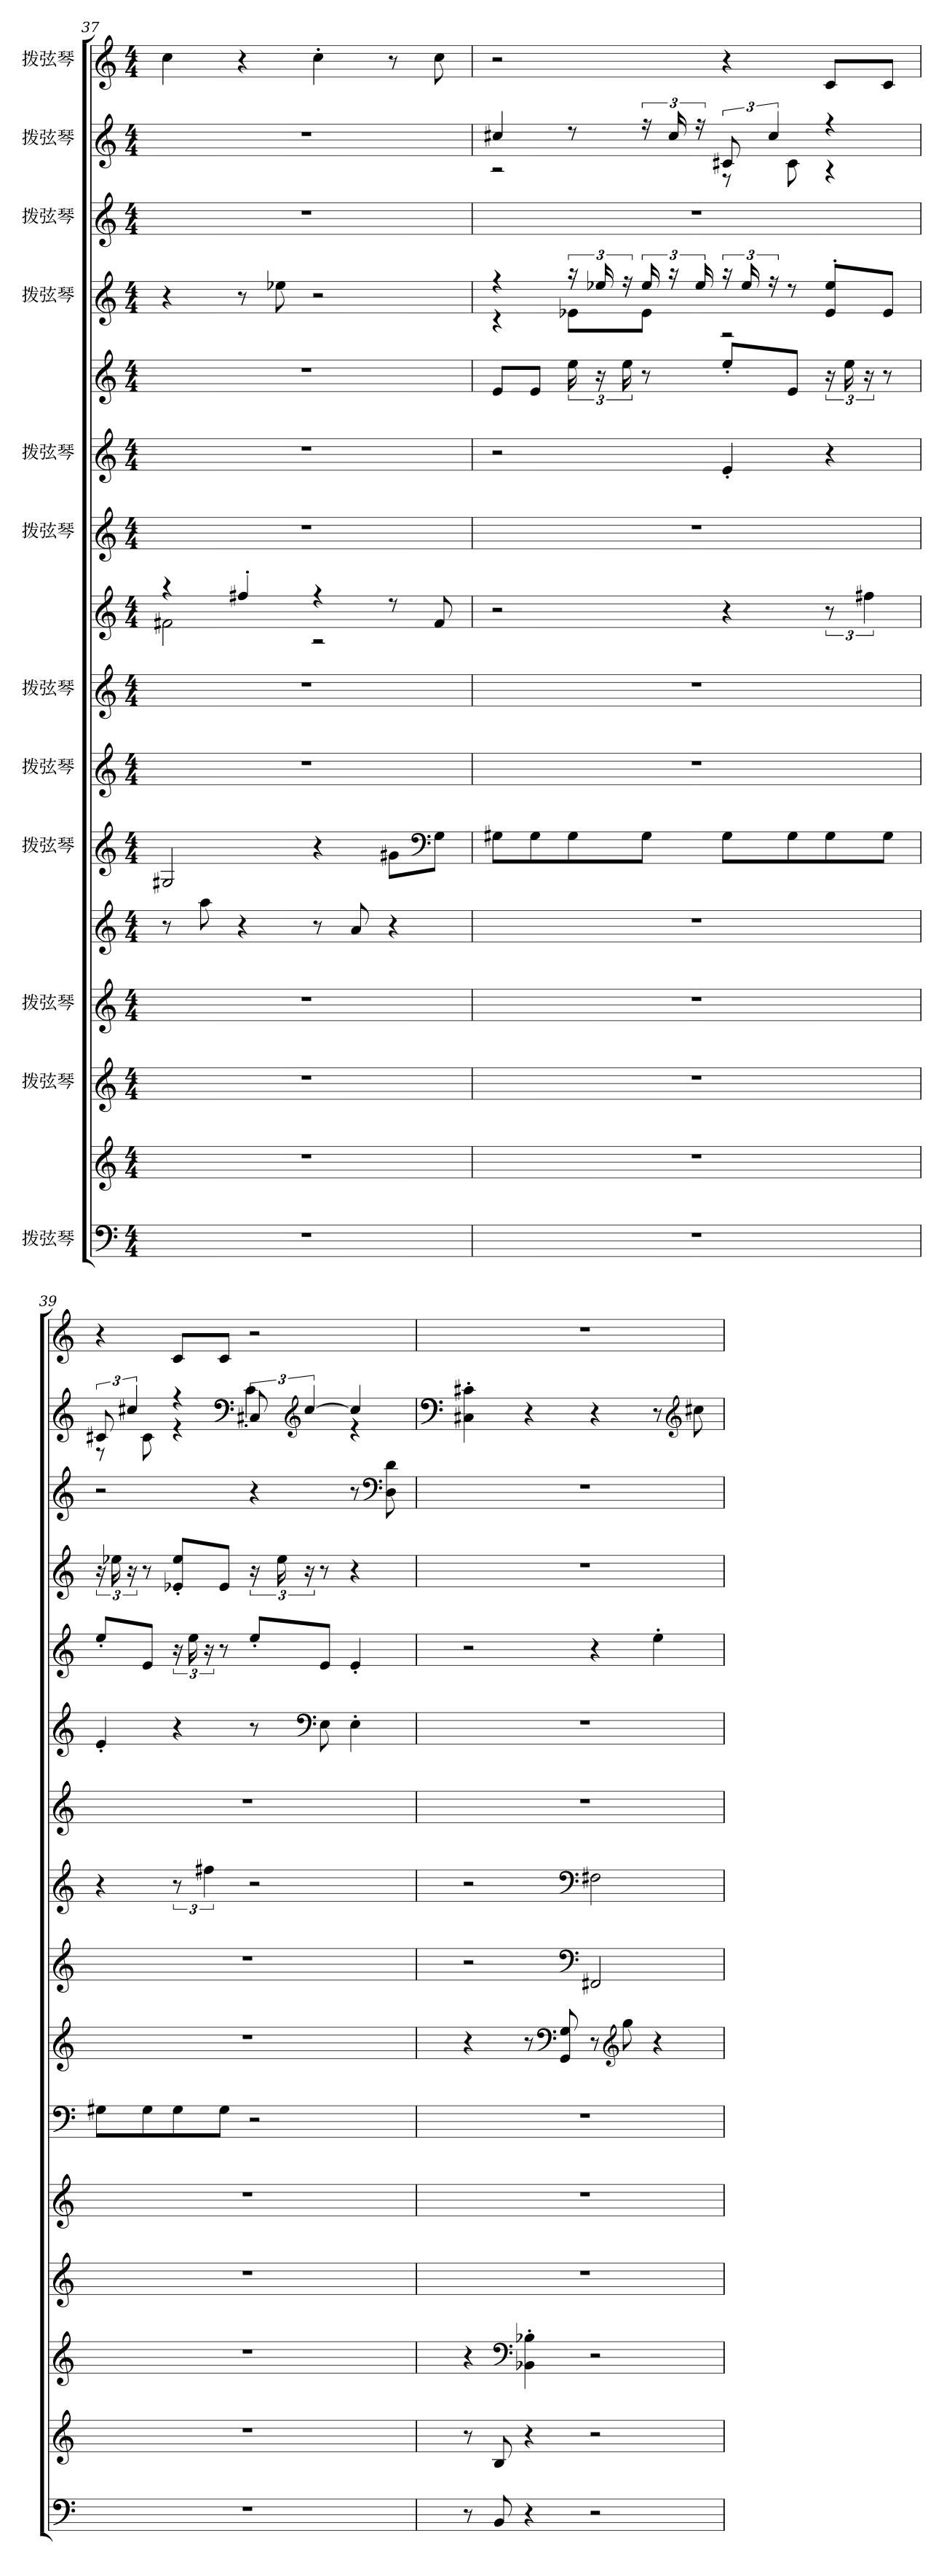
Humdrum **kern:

**kern	**kern	**kern	**kern	**kern	**kern	**kern	**kern	**kern	**kern	**kern	**kern	**kern	**kern	**kern	**kern
*part12	*part12	*part11	*part10	*part10	*part9	*part8	*part7	*part7	*part6	*part5	*part5	*part4	*part3	*part2	*part1
*staff16	*staff15	*staff14	*staff13	*staff12	*staff11	*staff10	*staff9	*staff8	*staff7	*staff6	*staff5	*staff4	*staff3	*staff2	*staff1
*I"拨弦琴	*	*I"拨弦琴	*I"拨弦琴	*	*I"拨弦琴	*I"拨弦琴	*I"拨弦琴	*	*I"拨弦琴	*I"拨弦琴	*	*I"拨弦琴	*I"拨弦琴	*I"拨弦琴	*I"拨弦琴
*clefF4	*clefG2	*clefG2	*clefG2	*clefG2	*clefG2	*clefG2	*clefG2	*clefG2	*clefG2	*clefG2	*clefG2	*clefG2	*clefG2	*clefG2	*clefG2
*k[]	*k[]	*k[]	*k[]	*k[]	*k[]	*k[]	*k[]	*k[]	*k[]	*k[]	*k[]	*k[]	*k[]	*k[]	*k[]
*M4/4	*M4/4	*M4/4	*M4/4	*M4/4	*M4/4	*M4/4	*M4/4	*M4/4	*M4/4	*M4/4	*M4/4	*M4/4	*M4/4	*M4/4	*M4/4
=37	=37	=37	=37	=37	=37	=37	=37	=37	=37	=37	=37	=37	=37	=37	=37
*	*	*	*	*	*	*	*	*^	*	*	*	*	*	*	*
1r	1r	1r	1r	8r	2G#X/	1r	1r	4r	2f#X\	1r	1r	1r	4r	1r	1r	4cc\
.	.	.	.	8aa\	.	.	.	.	.	.	.	.	.	.	.	.
.	.	.	.	4r	.	.	.	4ff#X'/	.	.	.	.	8r	.	.	4r
.	.	.	.	.	.	.	.	.	.	.	.	.	8ee-X\	.	.	.
.	.	.	.	8r	4r	.	.	4r	2r	.	.	.	2r	.	.	4cc'\
.	.	.	.	8a/	.	.	.	.	.	.	.	.	.	.	.	.
.	.	.	.	4r	8g#X\L	.	.	8r	.	.	.	.	.	.	.	8r
*	*	*	*	*	*clefF4	*	*	*	*	*	*	*	*	*	*	*
.	.	.	.	.	8G#\J	.	.	8f#/	.	.	.	.	.	.	.	8cc\
*	*	*	*	*	*	*	*	*v	*v	*	*	*	*	*	*	*
!!LO:PB:g=z
=38	=38	=38	=38	=38	=38	=38	=38	=38	=38	=38	=38	=38	=38	=38	=38
*	*	*	*	*	*	*	*	*	*	*	*	*^	*	*^	*
1r	1r	1r	1r	1r	8G#X\L	1r	1r	2r	1r	2r	8e/L	4r	4r	1r	4cc#X/	2r	2r
.	.	.	.	.	8G#\	.	.	.	.	.	8e/J	.	.	.	.	.	.
.	.	.	.	.	8G#\	.	.	.	.	.	24ee\	24r	8e-X\L	.	8r	.	.
.	.	.	.	.	.	.	.	.	.	.	24r	24ee-X/	.	.	.	.	.
.	.	.	.	.	.	.	.	.	.	.	24ee\	24r	.	.	.	.	.
.	.	.	.	.	8G#\J	.	.	.	.	.	8r	24ee-/	8e-\J	.	24r	.	.
.	.	.	.	.	.	.	.	.	.	.	.	24r	.	.	24cc#/	.	.
.	.	.	.	.	.	.	.	.	.	.	.	24ee-/	.	.	24r	.	.
.	.	.	.	.	8G#\L	.	.	4r	.	4e'/	8ee'/L	24r	2r	.	12c#X/	8r	4r
.	.	.	.	.	.	.	.	.	.	.	.	24ee-/	.	.	.	.	.
.	.	.	.	.	.	.	.	.	.	.	.	24r	.	.	6cc#/	.	.
.	.	.	.	.	8G#\	.	.	.	.	.	8e/J	8r	.	.	.	8c#\	.
.	.	.	.	.	8G#\	.	.	12r	.	4r	24r	8e-/' 8ee-/'L	.	.	4r	4r	8c/L
.	.	.	.	.	.	.	.	.	.	.	24ee\	.	.	.	.	.	.
.	.	.	.	.	.	.	.	6ff#X\	.	.	24r	.	.	.	.	.	.
.	.	.	.	.	8G#\J	.	.	.	.	.	8r	8e-/J	.	.	.	.	8c/J
*	*	*	*	*	*	*	*	*	*	*	*	*v	*v	*	*	*	*
=39	=39	=39	=39	=39	=39	=39	=39	=39	=39	=39	=39	=39	=39	=39	=39	=39
1r	1r	1r	1r	1r	8G#X\L	1r	1r	4r	1r	4e'/	8ee'/L	24r	2r	12c#X/	8r	4r
.	.	.	.	.	.	.	.	.	.	.	.	24ee-X\	.	.	.	.
.	.	.	.	.	.	.	.	.	.	.	.	24r	.	6cc#X/	.	.
.	.	.	.	.	8G#\	.	.	.	.	.	8e/J	8r	.	.	8c#\	.
.	.	.	.	.	8G#\	.	.	12r	.	4r	24r	8e-X/' 8ee-/'L	.	4r	4r	8c/L
.	.	.	.	.	.	.	.	.	.	.	24ee\	.	.	.	.	.
.	.	.	.	.	.	.	.	6ff#X\	.	.	24r	.	.	.	.	.
.	.	.	.	.	8G#\J	.	.	.	.	.	8r	8e-/J	.	.	.	8c/J
*	*	*	*	*	*	*	*	*	*	*	*	*	*	*clefF4	*	*
.	.	.	.	.	2r	.	.	2r	.	8r	8ee'/L	24r	4r	12C#X/	4c#'\	2r
.	.	.	.	.	.	.	.	.	.	.	.	24ee-\	.	.	.	.
*	*	*	*	*	*	*	*	*	*	*	*	*	*	*clefG2	*	*
.	.	.	.	.	.	.	.	.	.	.	.	24r	.	[6cc#/	.	.
*	*	*	*	*	*	*	*	*	*	*clefF4	*	*	*	*	*	*
.	.	.	.	.	.	.	.	.	.	8E\	8e/J	8r	.	.	.	.
.	.	.	.	.	.	.	.	.	.	4E'\	4e'/	4r	8r	4cc#/]	4r	.
*	*	*	*	*	*	*	*	*	*	*	*	*	*clefF4	*	*	*
.	.	.	.	.	.	.	.	.	.	.	.	.	8D\ 8d\	.	.	.
*	*	*	*	*	*	*	*	*	*	*	*	*	*	*v	*v	*
!!LO:PB:g=z
=40	=40	=40	=40	=40	=40	=40	=40	=40	=40	=40	=40	=40	=40	=40	=40
*	*	*	*	*	*	*	*	*	*	*	*	*	*	*clefF4	*
8r	8r	4r	1r	1r	1r	4r	2r	2r	1r	1r	2r	1r	1r	4C#X\' 4c#X\'	1r
8BB/	8B/	.	.	.	.	.	.	.	.	.	.	.	.	.	.
*	*	*clefF4	*	*	*	*	*	*	*	*	*	*	*	*	*
4r	4r	4BB-X\' 4B-X\'	.	.	.	8r	.	.	.	.	.	.	.	4r	.
*	*	*	*	*	*	*clefF4	*	*	*	*	*	*	*	*	*
.	.	.	.	.	.	8GG/ 8G/	.	.	.	.	.	.	.	.	.
*	*	*	*	*	*	*	*clefF4	*clefF4	*	*	*	*	*	*	*
2r	2r	2r	.	.	.	8r	2FF#X/	2F#X\	.	.	4r	.	.	4r	.
*	*	*	*	*	*	*clefG2	*	*	*	*	*	*	*	*	*
.	.	.	.	.	.	8gg\	.	.	.	.	.	.	.	.	.
.	.	.	.	.	.	4r	.	.	.	.	4ee'\	.	.	8r	.
*	*	*	*	*	*	*	*	*	*	*	*	*	*	*clefG2	*
.	.	.	.	.	.	.	.	.	.	.	.	.	.	8cc#X\	.
=	=	=	=	=	=	=	=	=	=	=	=	=	=	=	=
*-	*-	*-	*-	*-	*-	*-	*-	*-	*-	*-	*-	*-	*-	*-	*-
